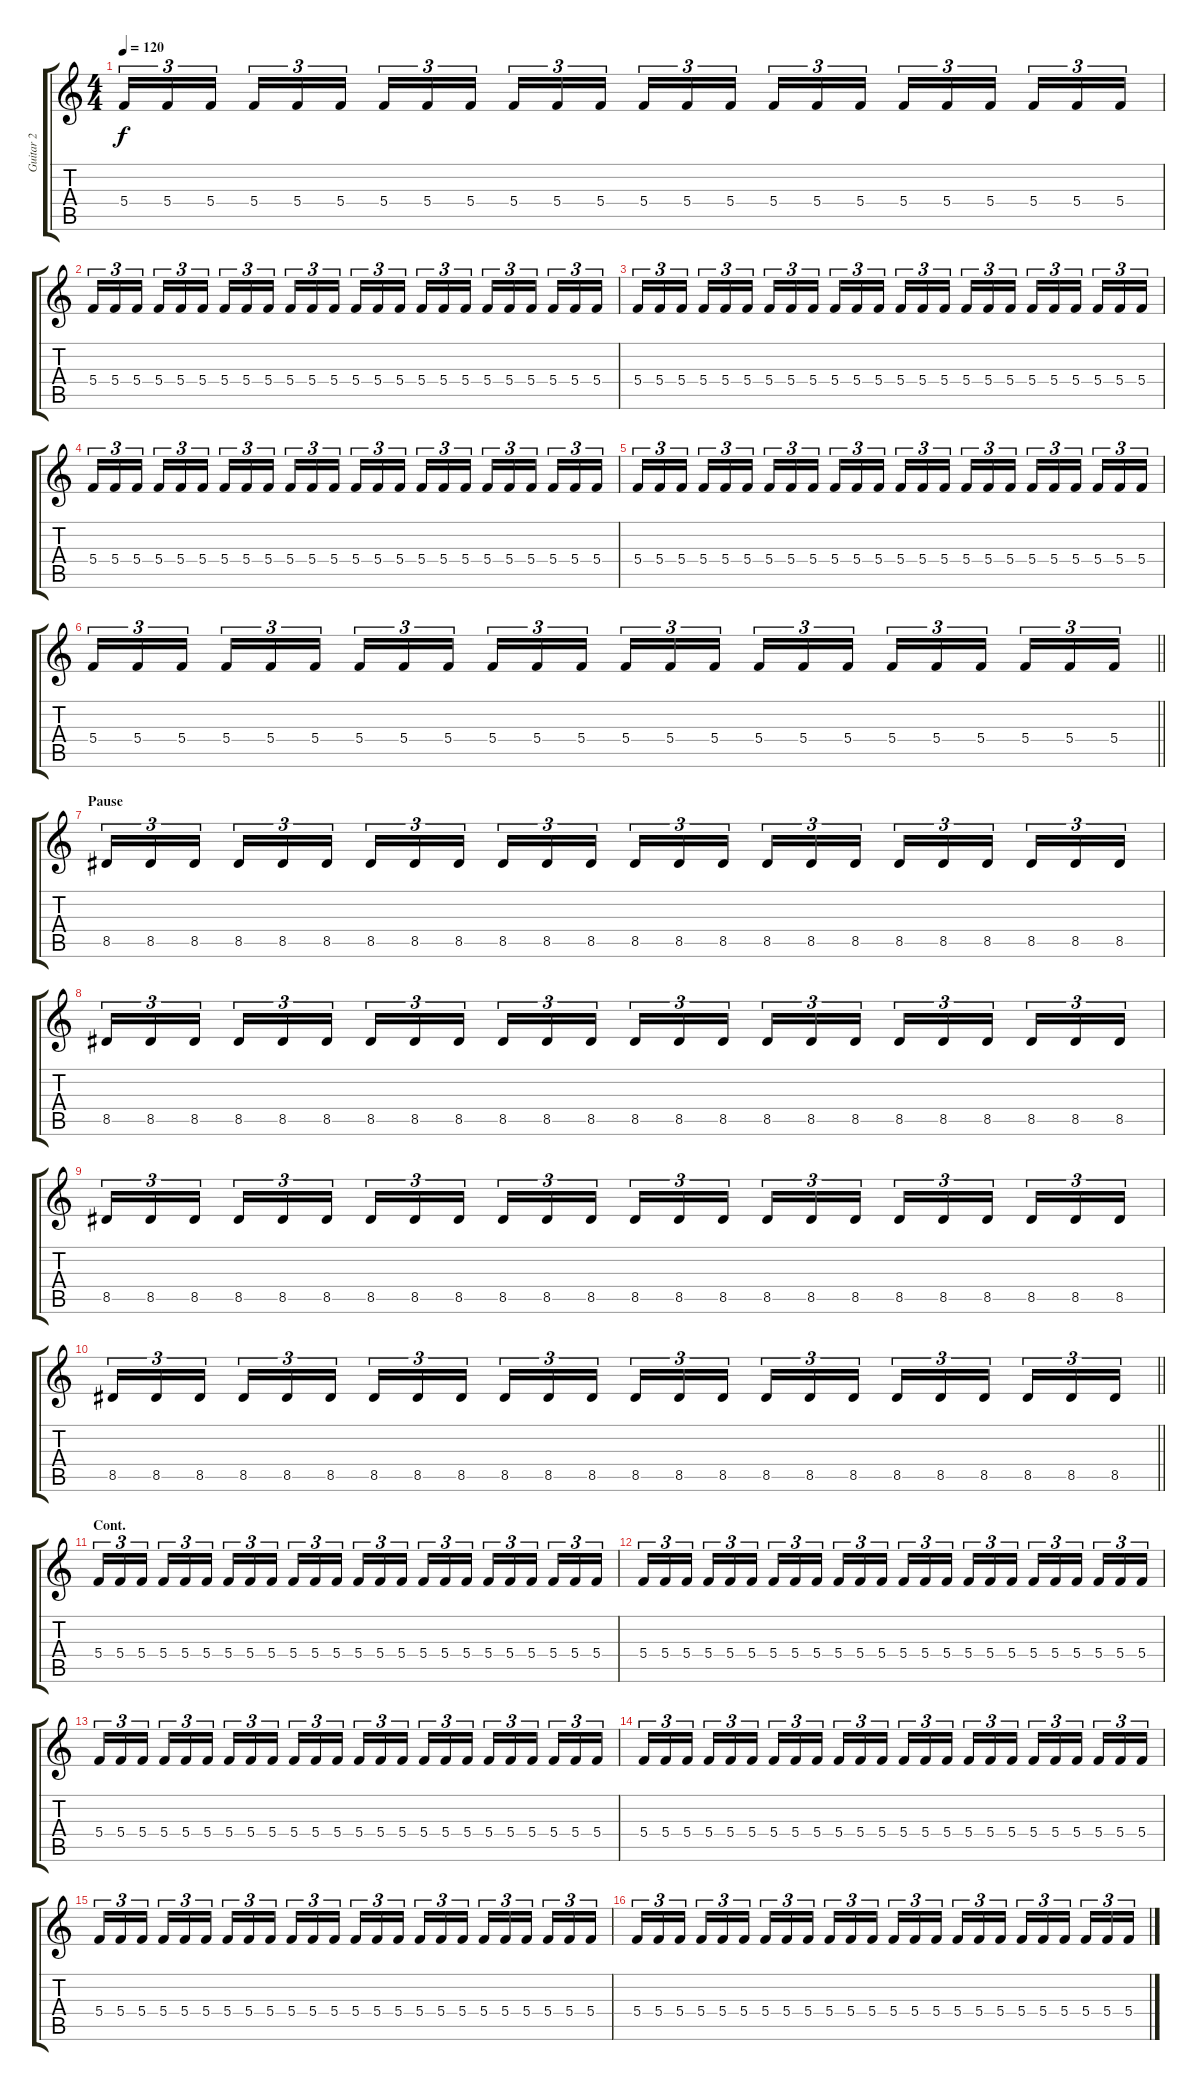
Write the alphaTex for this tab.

\track ("Guitar 2" "Guitar 2") {instrument distortionguitar}
\staff {score tabs}
\tuning (D4 A3 F3 C3 G2 D2) {hide}
\ts (4 4)
\tempo 120
\clef g2
\ks c
5.4.16{tu (3 2) dy f} 5.4.16{tu (3 2)} 5.4.16{tu (3 2) beam splitsecondary} 5.4.16{tu (3 2)} 5.4.16{tu (3 2)} 5.4.16{tu (3 2)} 5.4.16{tu (3 2)} 5.4.16{tu (3 2)} 5.4.16{tu (3 2) beam splitsecondary} 5.4.16{tu (3 2)} 5.4.16{tu (3 2)} 5.4.16{tu (3 2)} 5.4.16{tu (3 2)} 5.4.16{tu (3 2)} 5.4.16{tu (3 2) beam splitsecondary} 5.4.16{tu (3 2)} 5.4.16{tu (3 2)} 5.4.16{tu (3 2)} 5.4.16{tu (3 2)} 5.4.16{tu (3 2)} 5.4.16{tu (3 2) beam splitsecondary} 5.4.16{tu (3 2)} 5.4.16{tu (3 2)} 5.4.16{tu (3 2)} |
5.4.16{tu (3 2)} 5.4.16{tu (3 2)} 5.4.16{tu (3 2) beam splitsecondary} 5.4.16{tu (3 2)} 5.4.16{tu (3 2)} 5.4.16{tu (3 2)} 5.4.16{tu (3 2)} 5.4.16{tu (3 2)} 5.4.16{tu (3 2) beam splitsecondary} 5.4.16{tu (3 2)} 5.4.16{tu (3 2)} 5.4.16{tu (3 2)} 5.4.16{tu (3 2)} 5.4.16{tu (3 2)} 5.4.16{tu (3 2) beam splitsecondary} 5.4.16{tu (3 2)} 5.4.16{tu (3 2)} 5.4.16{tu (3 2)} 5.4.16{tu (3 2)} 5.4.16{tu (3 2)} 5.4.16{tu (3 2) beam splitsecondary} 5.4.16{tu (3 2)} 5.4.16{tu (3 2)} 5.4.16{tu (3 2)} |
5.4.16{tu (3 2)} 5.4.16{tu (3 2)} 5.4.16{tu (3 2) beam splitsecondary} 5.4.16{tu (3 2)} 5.4.16{tu (3 2)} 5.4.16{tu (3 2)} 5.4.16{tu (3 2)} 5.4.16{tu (3 2)} 5.4.16{tu (3 2) beam splitsecondary} 5.4.16{tu (3 2)} 5.4.16{tu (3 2)} 5.4.16{tu (3 2)} 5.4.16{tu (3 2)} 5.4.16{tu (3 2)} 5.4.16{tu (3 2) beam splitsecondary} 5.4.16{tu (3 2)} 5.4.16{tu (3 2)} 5.4.16{tu (3 2)} 5.4.16{tu (3 2)} 5.4.16{tu (3 2)} 5.4.16{tu (3 2) beam splitsecondary} 5.4.16{tu (3 2)} 5.4.16{tu (3 2)} 5.4.16{tu (3 2)} |
5.4.16{tu (3 2)} 5.4.16{tu (3 2)} 5.4.16{tu (3 2) beam splitsecondary} 5.4.16{tu (3 2)} 5.4.16{tu (3 2)} 5.4.16{tu (3 2)} 5.4.16{tu (3 2)} 5.4.16{tu (3 2)} 5.4.16{tu (3 2) beam splitsecondary} 5.4.16{tu (3 2)} 5.4.16{tu (3 2)} 5.4.16{tu (3 2)} 5.4.16{tu (3 2)} 5.4.16{tu (3 2)} 5.4.16{tu (3 2) beam splitsecondary} 5.4.16{tu (3 2)} 5.4.16{tu (3 2)} 5.4.16{tu (3 2)} 5.4.16{tu (3 2)} 5.4.16{tu (3 2)} 5.4.16{tu (3 2) beam splitsecondary} 5.4.16{tu (3 2)} 5.4.16{tu (3 2)} 5.4.16{tu (3 2)} |
5.4.16{tu (3 2)} 5.4.16{tu (3 2)} 5.4.16{tu (3 2) beam splitsecondary} 5.4.16{tu (3 2)} 5.4.16{tu (3 2)} 5.4.16{tu (3 2)} 5.4.16{tu (3 2)} 5.4.16{tu (3 2)} 5.4.16{tu (3 2) beam splitsecondary} 5.4.16{tu (3 2)} 5.4.16{tu (3 2)} 5.4.16{tu (3 2)} 5.4.16{tu (3 2)} 5.4.16{tu (3 2)} 5.4.16{tu (3 2) beam splitsecondary} 5.4.16{tu (3 2)} 5.4.16{tu (3 2)} 5.4.16{tu (3 2)} 5.4.16{tu (3 2)} 5.4.16{tu (3 2)} 5.4.16{tu (3 2) beam splitsecondary} 5.4.16{tu (3 2)} 5.4.16{tu (3 2)} 5.4.16{tu (3 2)} |
\barLineRight lightlight
5.4.16{tu (3 2)} 5.4.16{tu (3 2)} 5.4.16{tu (3 2) beam splitsecondary} 5.4.16{tu (3 2)} 5.4.16{tu (3 2)} 5.4.16{tu (3 2)} 5.4.16{tu (3 2)} 5.4.16{tu (3 2)} 5.4.16{tu (3 2) beam splitsecondary} 5.4.16{tu (3 2)} 5.4.16{tu (3 2)} 5.4.16{tu (3 2)} 5.4.16{tu (3 2)} 5.4.16{tu (3 2)} 5.4.16{tu (3 2) beam splitsecondary} 5.4.16{tu (3 2)} 5.4.16{tu (3 2)} 5.4.16{tu (3 2)} 5.4.16{tu (3 2)} 5.4.16{tu (3 2)} 5.4.16{tu (3 2) beam splitsecondary} 5.4.16{tu (3 2)} 5.4.16{tu (3 2)} 5.4.16{tu (3 2)} |
\section ("" "Pause")
8.5.16{tu (3 2)} 8.5.16{tu (3 2)} 8.5.16{tu (3 2) beam splitsecondary} 8.5.16{tu (3 2)} 8.5.16{tu (3 2)} 8.5.16{tu (3 2)} 8.5.16{tu (3 2)} 8.5.16{tu (3 2)} 8.5.16{tu (3 2) beam splitsecondary} 8.5.16{tu (3 2)} 8.5.16{tu (3 2)} 8.5.16{tu (3 2)} 8.5.16{tu (3 2)} 8.5.16{tu (3 2)} 8.5.16{tu (3 2) beam splitsecondary} 8.5.16{tu (3 2)} 8.5.16{tu (3 2)} 8.5.16{tu (3 2)} 8.5.16{tu (3 2)} 8.5.16{tu (3 2)} 8.5.16{tu (3 2) beam splitsecondary} 8.5.16{tu (3 2)} 8.5.16{tu (3 2)} 8.5.16{tu (3 2)} |
8.5.16{tu (3 2)} 8.5.16{tu (3 2)} 8.5.16{tu (3 2) beam splitsecondary} 8.5.16{tu (3 2)} 8.5.16{tu (3 2)} 8.5.16{tu (3 2)} 8.5.16{tu (3 2)} 8.5.16{tu (3 2)} 8.5.16{tu (3 2) beam splitsecondary} 8.5.16{tu (3 2)} 8.5.16{tu (3 2)} 8.5.16{tu (3 2)} 8.5.16{tu (3 2)} 8.5.16{tu (3 2)} 8.5.16{tu (3 2) beam splitsecondary} 8.5.16{tu (3 2)} 8.5.16{tu (3 2)} 8.5.16{tu (3 2)} 8.5.16{tu (3 2)} 8.5.16{tu (3 2)} 8.5.16{tu (3 2) beam splitsecondary} 8.5.16{tu (3 2)} 8.5.16{tu (3 2)} 8.5.16{tu (3 2)} |
8.5.16{tu (3 2)} 8.5.16{tu (3 2)} 8.5.16{tu (3 2) beam splitsecondary} 8.5.16{tu (3 2)} 8.5.16{tu (3 2)} 8.5.16{tu (3 2)} 8.5.16{tu (3 2)} 8.5.16{tu (3 2)} 8.5.16{tu (3 2) beam splitsecondary} 8.5.16{tu (3 2)} 8.5.16{tu (3 2)} 8.5.16{tu (3 2)} 8.5.16{tu (3 2)} 8.5.16{tu (3 2)} 8.5.16{tu (3 2) beam splitsecondary} 8.5.16{tu (3 2)} 8.5.16{tu (3 2)} 8.5.16{tu (3 2)} 8.5.16{tu (3 2)} 8.5.16{tu (3 2)} 8.5.16{tu (3 2) beam splitsecondary} 8.5.16{tu (3 2)} 8.5.16{tu (3 2)} 8.5.16{tu (3 2)} |
\barLineRight lightlight
8.5.16{tu (3 2)} 8.5.16{tu (3 2)} 8.5.16{tu (3 2) beam splitsecondary} 8.5.16{tu (3 2)} 8.5.16{tu (3 2)} 8.5.16{tu (3 2)} 8.5.16{tu (3 2)} 8.5.16{tu (3 2)} 8.5.16{tu (3 2) beam splitsecondary} 8.5.16{tu (3 2)} 8.5.16{tu (3 2)} 8.5.16{tu (3 2)} 8.5.16{tu (3 2)} 8.5.16{tu (3 2)} 8.5.16{tu (3 2) beam splitsecondary} 8.5.16{tu (3 2)} 8.5.16{tu (3 2)} 8.5.16{tu (3 2)} 8.5.16{tu (3 2)} 8.5.16{tu (3 2)} 8.5.16{tu (3 2) beam splitsecondary} 8.5.16{tu (3 2)} 8.5.16{tu (3 2)} 8.5.16{tu (3 2)} |
\section ("" "Cont.")
5.4.16{tu (3 2)} 5.4.16{tu (3 2)} 5.4.16{tu (3 2) beam splitsecondary} 5.4.16{tu (3 2)} 5.4.16{tu (3 2)} 5.4.16{tu (3 2)} 5.4.16{tu (3 2)} 5.4.16{tu (3 2)} 5.4.16{tu (3 2) beam splitsecondary} 5.4.16{tu (3 2)} 5.4.16{tu (3 2)} 5.4.16{tu (3 2)} 5.4.16{tu (3 2)} 5.4.16{tu (3 2)} 5.4.16{tu (3 2) beam splitsecondary} 5.4.16{tu (3 2)} 5.4.16{tu (3 2)} 5.4.16{tu (3 2)} 5.4.16{tu (3 2)} 5.4.16{tu (3 2)} 5.4.16{tu (3 2) beam splitsecondary} 5.4.16{tu (3 2)} 5.4.16{tu (3 2)} 5.4.16{tu (3 2)} |
5.4.16{tu (3 2)} 5.4.16{tu (3 2)} 5.4.16{tu (3 2) beam splitsecondary} 5.4.16{tu (3 2)} 5.4.16{tu (3 2)} 5.4.16{tu (3 2)} 5.4.16{tu (3 2)} 5.4.16{tu (3 2)} 5.4.16{tu (3 2) beam splitsecondary} 5.4.16{tu (3 2)} 5.4.16{tu (3 2)} 5.4.16{tu (3 2)} 5.4.16{tu (3 2)} 5.4.16{tu (3 2)} 5.4.16{tu (3 2) beam splitsecondary} 5.4.16{tu (3 2)} 5.4.16{tu (3 2)} 5.4.16{tu (3 2)} 5.4.16{tu (3 2)} 5.4.16{tu (3 2)} 5.4.16{tu (3 2) beam splitsecondary} 5.4.16{tu (3 2)} 5.4.16{tu (3 2)} 5.4.16{tu (3 2)} |
5.4.16{tu (3 2)} 5.4.16{tu (3 2)} 5.4.16{tu (3 2) beam splitsecondary} 5.4.16{tu (3 2)} 5.4.16{tu (3 2)} 5.4.16{tu (3 2)} 5.4.16{tu (3 2)} 5.4.16{tu (3 2)} 5.4.16{tu (3 2) beam splitsecondary} 5.4.16{tu (3 2)} 5.4.16{tu (3 2)} 5.4.16{tu (3 2)} 5.4.16{tu (3 2)} 5.4.16{tu (3 2)} 5.4.16{tu (3 2) beam splitsecondary} 5.4.16{tu (3 2)} 5.4.16{tu (3 2)} 5.4.16{tu (3 2)} 5.4.16{tu (3 2)} 5.4.16{tu (3 2)} 5.4.16{tu (3 2) beam splitsecondary} 5.4.16{tu (3 2)} 5.4.16{tu (3 2)} 5.4.16{tu (3 2)} |
5.4.16{tu (3 2)} 5.4.16{tu (3 2)} 5.4.16{tu (3 2) beam splitsecondary} 5.4.16{tu (3 2)} 5.4.16{tu (3 2)} 5.4.16{tu (3 2)} 5.4.16{tu (3 2)} 5.4.16{tu (3 2)} 5.4.16{tu (3 2) beam splitsecondary} 5.4.16{tu (3 2)} 5.4.16{tu (3 2)} 5.4.16{tu (3 2)} 5.4.16{tu (3 2)} 5.4.16{tu (3 2)} 5.4.16{tu (3 2) beam splitsecondary} 5.4.16{tu (3 2)} 5.4.16{tu (3 2)} 5.4.16{tu (3 2)} 5.4.16{tu (3 2)} 5.4.16{tu (3 2)} 5.4.16{tu (3 2) beam splitsecondary} 5.4.16{tu (3 2)} 5.4.16{tu (3 2)} 5.4.16{tu (3 2)} |
5.4.16{tu (3 2)} 5.4.16{tu (3 2)} 5.4.16{tu (3 2) beam splitsecondary} 5.4.16{tu (3 2)} 5.4.16{tu (3 2)} 5.4.16{tu (3 2)} 5.4.16{tu (3 2)} 5.4.16{tu (3 2)} 5.4.16{tu (3 2) beam splitsecondary} 5.4.16{tu (3 2)} 5.4.16{tu (3 2)} 5.4.16{tu (3 2)} 5.4.16{tu (3 2)} 5.4.16{tu (3 2)} 5.4.16{tu (3 2) beam splitsecondary} 5.4.16{tu (3 2)} 5.4.16{tu (3 2)} 5.4.16{tu (3 2)} 5.4.16{tu (3 2)} 5.4.16{tu (3 2)} 5.4.16{tu (3 2) beam splitsecondary} 5.4.16{tu (3 2)} 5.4.16{tu (3 2)} 5.4.16{tu (3 2)} |
5.4.16{tu (3 2)} 5.4.16{tu (3 2)} 5.4.16{tu (3 2) beam splitsecondary} 5.4.16{tu (3 2)} 5.4.16{tu (3 2)} 5.4.16{tu (3 2)} 5.4.16{tu (3 2)} 5.4.16{tu (3 2)} 5.4.16{tu (3 2) beam splitsecondary} 5.4.16{tu (3 2)} 5.4.16{tu (3 2)} 5.4.16{tu (3 2)} 5.4.16{tu (3 2)} 5.4.16{tu (3 2)} 5.4.16{tu (3 2) beam splitsecondary} 5.4.16{tu (3 2)} 5.4.16{tu (3 2)} 5.4.16{tu (3 2)} 5.4.16{tu (3 2)} 5.4.16{tu (3 2)} 5.4.16{tu (3 2) beam splitsecondary} 5.4.16{tu (3 2)} 5.4.16{tu (3 2)} 5.4.16{tu (3 2)}
